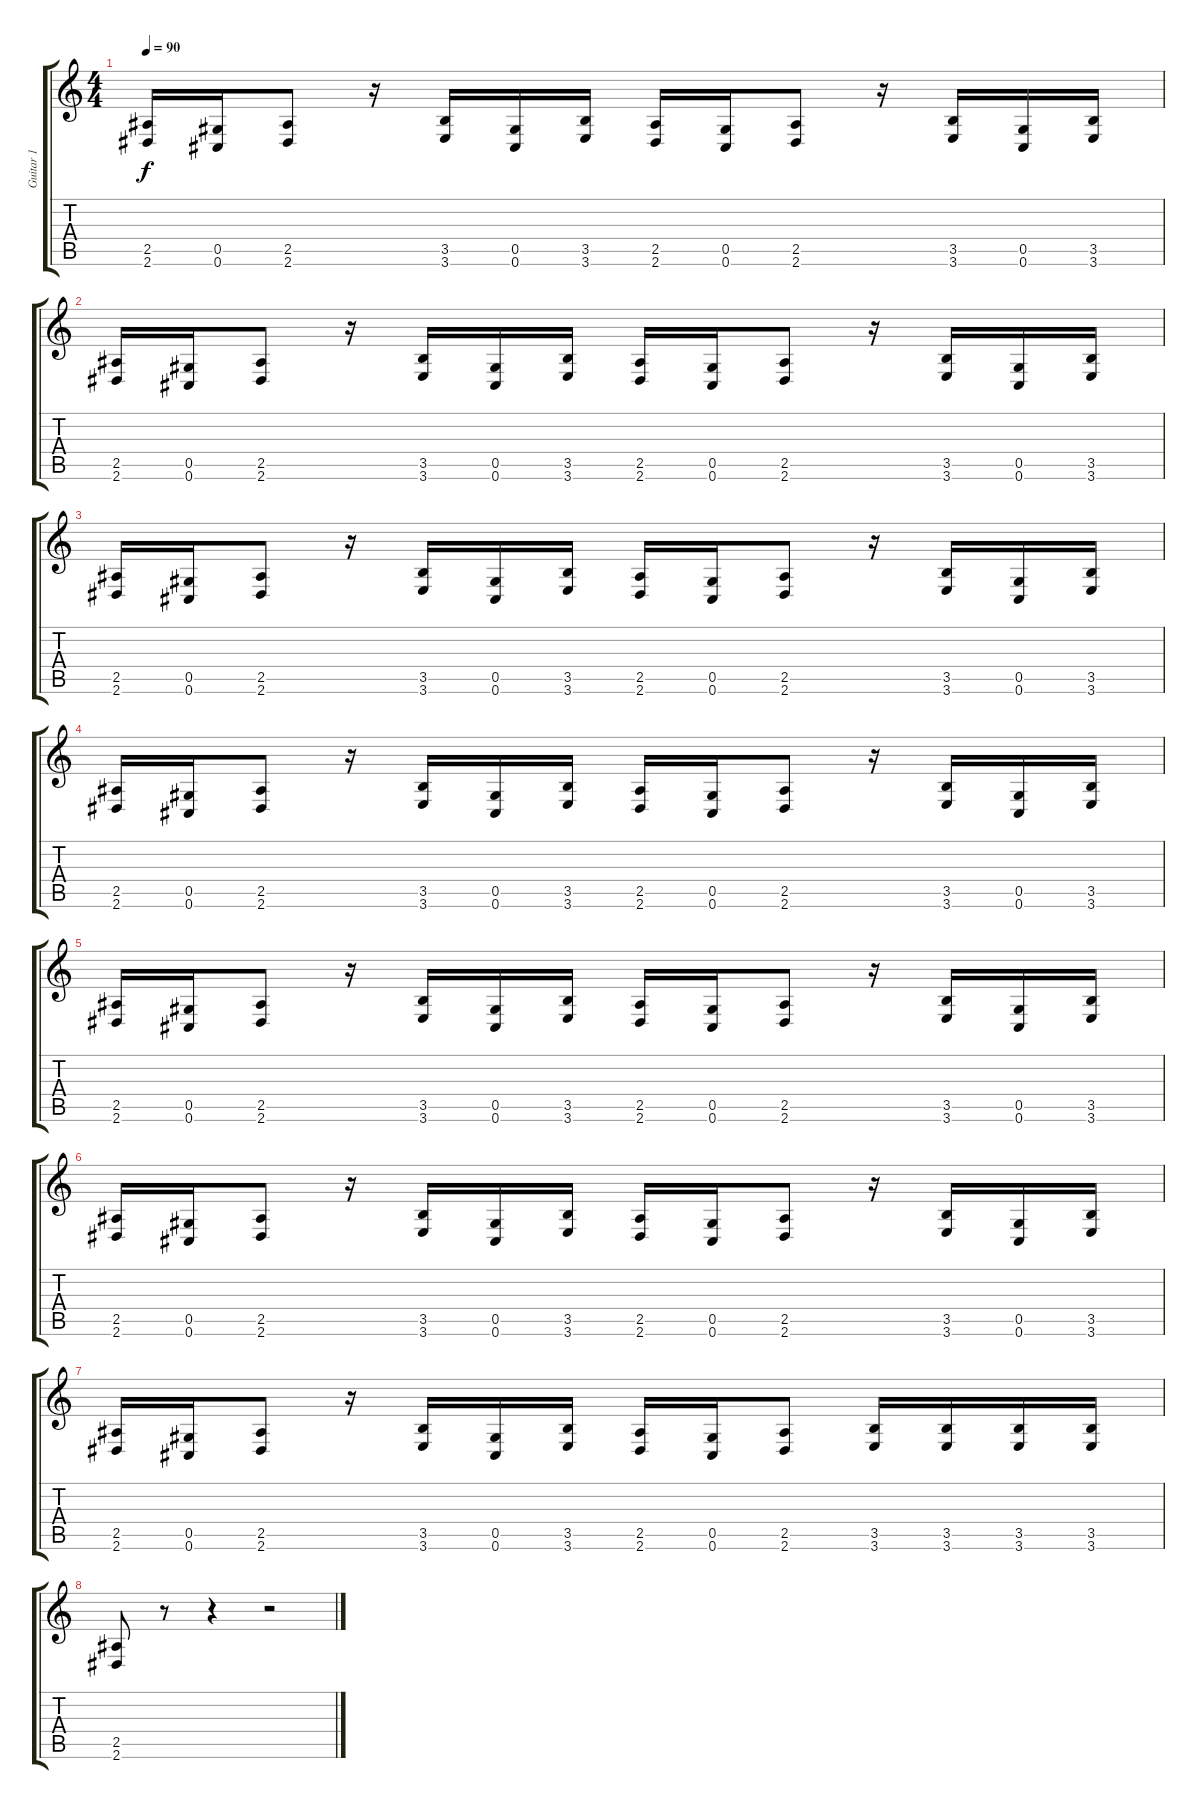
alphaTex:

\track ("Guitar 1" "Guitar 1") {instrument distortionguitar}
\staff {score tabs}
\tuning (Eb4 Bb3 Gb3 Db3 Ab2 Db2) {hide}
\ts (4 4)
\tempo 90
\clef g2
\ks c
(2.5 2.6).16{dy f} (0.5 0.6).16 (2.5 2.6).8 r.16 (3.5 3.6).16 (0.5 0.6).16 (3.5 3.6).16 (2.5 2.6).16 (0.5 0.6).16 (2.5 2.6).8 r.16 (3.5 3.6).16 (0.5 0.6).16 (3.5 3.6).16 |
(2.5 2.6).16 (0.5 0.6).16 (2.5 2.6).8 r.16 (3.5 3.6).16 (0.5 0.6).16 (3.5 3.6).16 (2.5 2.6).16 (0.5 0.6).16 (2.5 2.6).8 r.16 (3.5 3.6).16 (0.5 0.6).16 (3.5 3.6).16 |
(2.5 2.6).16 (0.5 0.6).16 (2.5 2.6).8 r.16 (3.5 3.6).16 (0.5 0.6).16 (3.5 3.6).16 (2.5 2.6).16 (0.5 0.6).16 (2.5 2.6).8 r.16 (3.5 3.6).16 (0.5 0.6).16 (3.5 3.6).16 |
(2.5 2.6).16 (0.5 0.6).16 (2.5 2.6).8 r.16 (3.5 3.6).16 (0.5 0.6).16 (3.5 3.6).16 (2.5 2.6).16 (0.5 0.6).16 (2.5 2.6).8 r.16 (3.5 3.6).16 (0.5 0.6).16 (3.5 3.6).16 |
(2.5 2.6).16 (0.5 0.6).16 (2.5 2.6).8 r.16 (3.5 3.6).16 (0.5 0.6).16 (3.5 3.6).16 (2.5 2.6).16 (0.5 0.6).16 (2.5 2.6).8 r.16 (3.5 3.6).16 (0.5 0.6).16 (3.5 3.6).16 |
(2.5 2.6).16 (0.5 0.6).16 (2.5 2.6).8 r.16 (3.5 3.6).16 (0.5 0.6).16 (3.5 3.6).16 (2.5 2.6).16 (0.5 0.6).16 (2.5 2.6).8 r.16 (3.5 3.6).16 (0.5 0.6).16 (3.5 3.6).16 |
(2.5 2.6).16 (0.5 0.6).16 (2.5 2.6).8 r.16 (3.5 3.6).16 (0.5 0.6).16 (3.5 3.6).16 (2.5 2.6).16 (0.5 0.6).16 (2.5 2.6).8 (3.5 3.6).16 (3.5 3.6).16 (3.5 3.6).16 (3.5 3.6).16 |
(2.5 2.6).8 r.8 r.4 r.2
